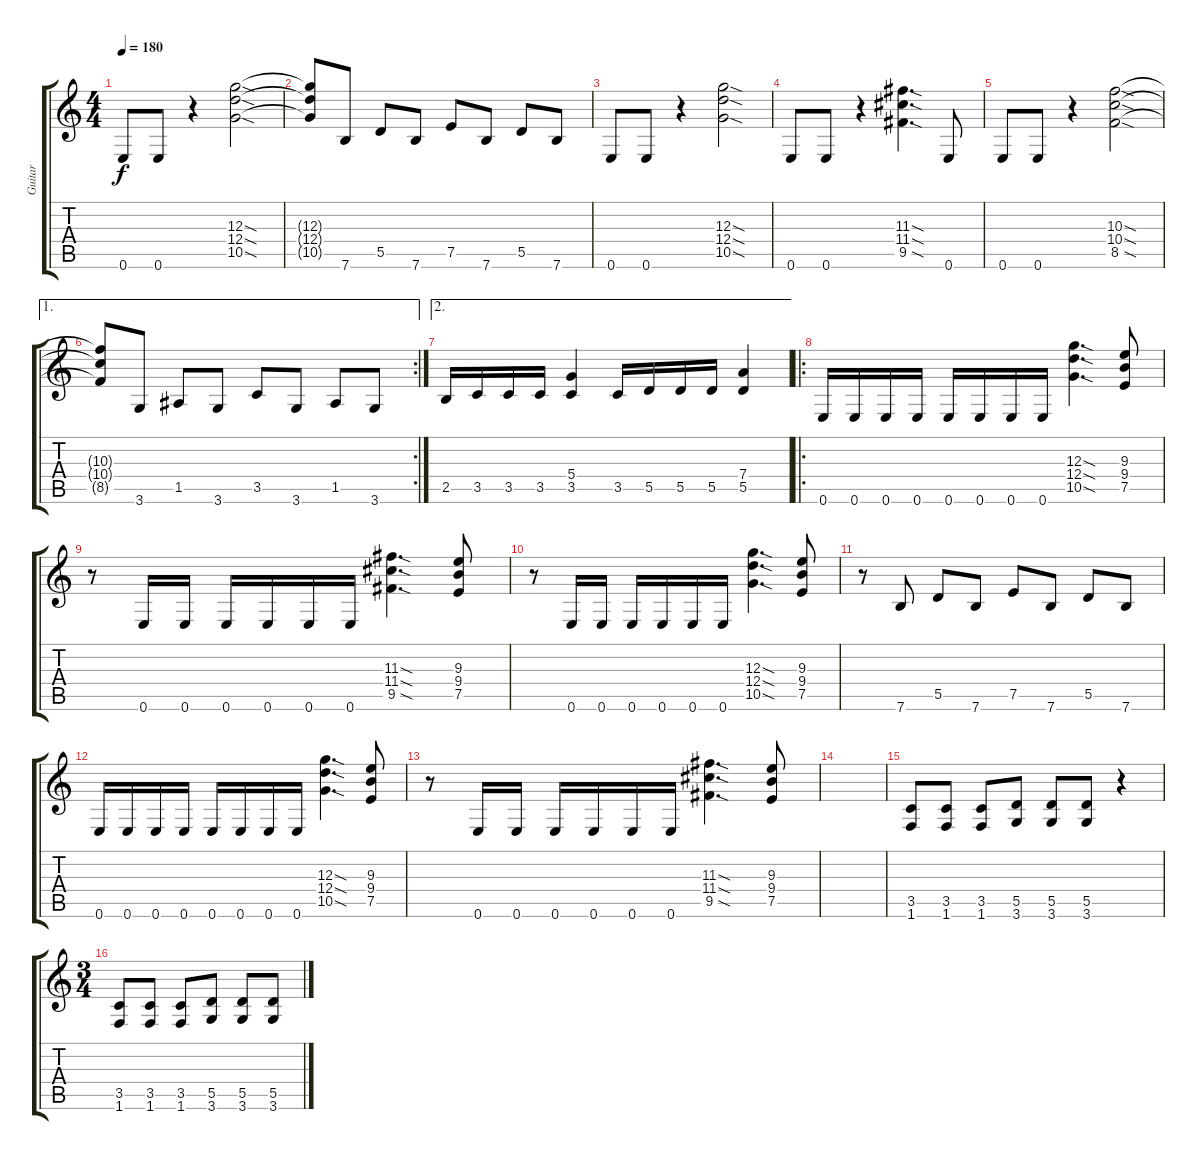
\track ("Guitar" "Guitar") {instrument overdrivenguitar}
\staff {score tabs}
\tuning (E4 B3 G3 D3 A2 E2) {hide}
\ts (4 4)
\tempo 180
\clef g2
\ks c
0.6.8{dy f} 0.6.8 r.4 (12.3{sod} 12.4{sod} 10.5{sod}).2 |
(12.3{t} 12.4{t} 10.5{t}).8 7.6.8 5.5.8 7.6.8 7.5.8 7.6.8 5.5.8 7.6.8 |
0.6.8 0.6.8 r.4 (12.3{sod} 12.4{sod} 10.5{sod}).2 |
0.6.8 0.6.8 r.4 (11.3{sod} 11.4{sod} 9.5{sod}).4{d} 0.6.8 |
0.6.8 0.6.8 r.4 (10.3{sod} 10.4{sod} 8.5{sod}).2 |
\ae 1
\rc 2
(10.3{t} 10.4{t} 8.5{t}).8 3.6.8 1.5.8 3.6.8 3.5.8 3.6.8 1.5.8 3.6.8 |
\ae 2
2.5.16 3.5.16 3.5.16 3.5.16 (5.4 3.5).4 3.5.16 5.5.16 5.5.16 5.5.16 (7.4 5.5).4 |
\ro
0.6.16 0.6.16 0.6.16 0.6.16 0.6.16 0.6.16 0.6.16 0.6.16 (12.3{sod} 12.4{sod} 10.5{sod}).4{d} (9.3 9.4 7.5).8 |
r.8 0.6.16 0.6.16 0.6.16 0.6.16 0.6.16 0.6.16 (11.3{sod} 11.4{sod} 9.5{sod}).4{d} (9.3 9.4 7.5).8 |
r.8 0.6.16 0.6.16 0.6.16 0.6.16 0.6.16 0.6.16 (12.3{sod} 12.4{sod} 10.5{sod}).4{d} (9.3 9.4 7.5).8 |
r.8 7.6.8 5.5.8 7.6.8 7.5.8 7.6.8 5.5.8 7.6.8 |
0.6.16 0.6.16 0.6.16 0.6.16 0.6.16 0.6.16 0.6.16 0.6.16 (12.3{sod} 12.4{sod} 10.5{sod}).4{d} (9.3 9.4 7.5).8 |
r.8 0.6.16 0.6.16 0.6.16 0.6.16 0.6.16 0.6.16 (11.3{sod} 11.4{sod} 9.5{sod}).4{d} (9.3 9.4 7.5).8 |
|
(3.5 1.6).8 (3.5 1.6).8 (3.5 1.6).8 (5.5 3.6).8 (5.5 3.6).8 (5.5 3.6).8 r.4 |
\ts (3 4)
(3.5 1.6).8 (3.5 1.6).8 (3.5 1.6).8 (5.5 3.6).8 (5.5 3.6).8 (5.5 3.6).8
